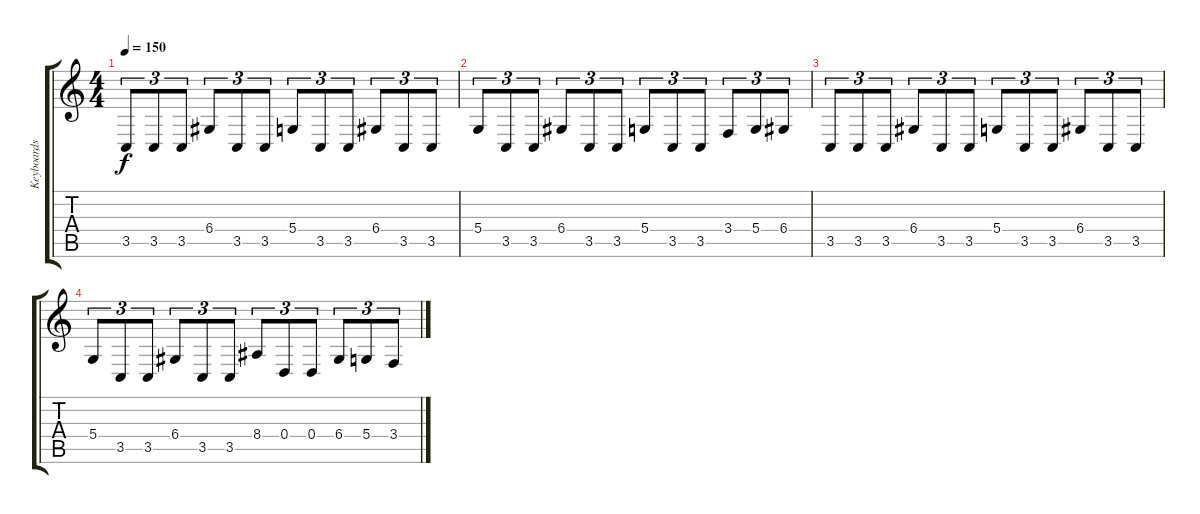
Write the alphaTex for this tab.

\track ("Keyboards 2" "Keyboards ") {instrument pad1newage}
\staff {score tabs}
\tuning (E4 B3 G3 D3 A2 E2) {hide}
\ts (4 4)
\tempo 150
\clef g2
\ks c
3.5.8{tu (3 2) dy f} 3.5.8{tu (3 2)} 3.5.8{tu (3 2)} 6.4.8{tu (3 2)} 3.5.8{tu (3 2)} 3.5.8{tu (3 2)} 5.4.8{tu (3 2)} 3.5.8{tu (3 2)} 3.5.8{tu (3 2)} 6.4.8{tu (3 2)} 3.5.8{tu (3 2)} 3.5.8{tu (3 2)} |
5.4.8{tu (3 2)} 3.5.8{tu (3 2)} 3.5.8{tu (3 2)} 6.4.8{tu (3 2)} 3.5.8{tu (3 2)} 3.5.8{tu (3 2)} 5.4.8{tu (3 2)} 3.5.8{tu (3 2)} 3.5.8{tu (3 2)} 3.4.8{tu (3 2)} 5.4.8{tu (3 2)} 6.4.8{tu (3 2)} |
3.5.8{tu (3 2)} 3.5.8{tu (3 2)} 3.5.8{tu (3 2)} 6.4.8{tu (3 2)} 3.5.8{tu (3 2)} 3.5.8{tu (3 2)} 5.4.8{tu (3 2)} 3.5.8{tu (3 2)} 3.5.8{tu (3 2)} 6.4.8{tu (3 2)} 3.5.8{tu (3 2)} 3.5.8{tu (3 2)} |
5.4.8{tu (3 2)} 3.5.8{tu (3 2)} 3.5.8{tu (3 2)} 6.4.8{tu (3 2)} 3.5.8{tu (3 2)} 3.5.8{tu (3 2)} 8.4.8{tu (3 2)} 0.4.8{tu (3 2)} 0.4.8{tu (3 2)} 6.4.8{tu (3 2)} 5.4.8{tu (3 2)} 3.4.8{tu (3 2)}
